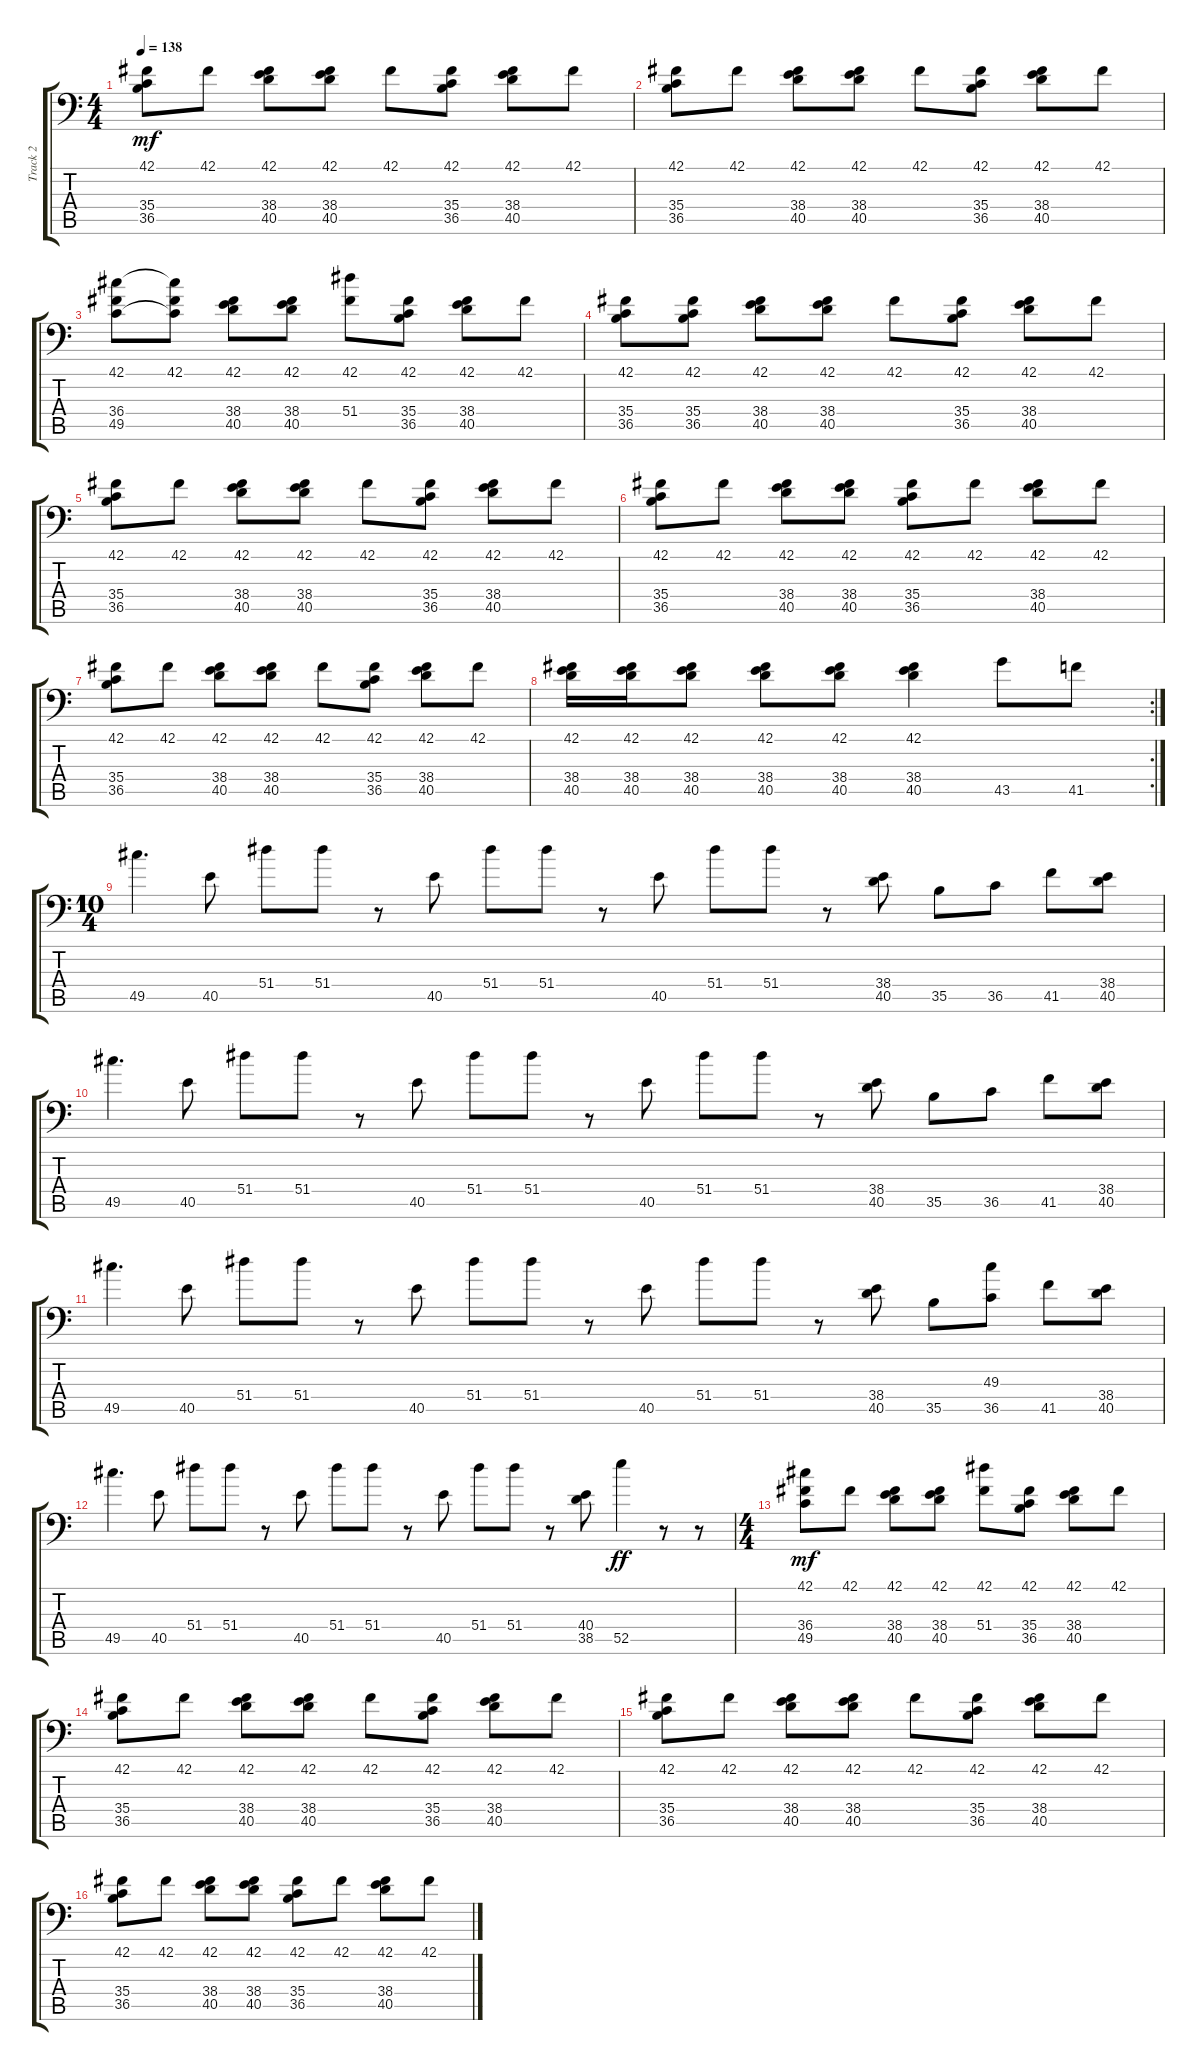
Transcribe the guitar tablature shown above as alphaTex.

\track ("Track 2" "Track 2") {instrument acousticgrandpiano}
\staff {score tabs}
\tuning (C-1 C-1 C-1 C-1 C-1 C-1) {hide}
\ts (4 4)
\tempo 138
\clef f4
\ks c
(42.1 35.4 36.5).8{dy mf} 42.1.8 (42.1 38.4 40.5).8 (42.1 38.4 40.5).8 42.1.8 (42.1 35.4 36.5).8 (42.1 38.4 40.5).8 42.1.8 |
(42.1 35.4 36.5).8 42.1.8 (42.1 38.4 40.5).8 (42.1 38.4 40.5).8 42.1.8 (42.1 35.4 36.5).8 (42.1 38.4 40.5).8 42.1.8 |
(42.1 36.4 49.5).8 (42.1 36.4{t} 49.5{t}).8 (42.1 38.4 40.5).8 (42.1 38.4 40.5).8 (42.1 51.4).8 (42.1 35.4 36.5).8 (42.1 38.4 40.5).8 42.1.8 |
(42.1 35.4 36.5).8 (42.1 35.4 36.5).8 (42.1 38.4 40.5).8 (42.1 38.4 40.5).8 42.1.8 (42.1 35.4 36.5).8 (42.1 38.4 40.5).8 42.1.8 |
(42.1 35.4 36.5).8 42.1.8 (42.1 38.4 40.5).8 (42.1 38.4 40.5).8 42.1.8 (42.1 35.4 36.5).8 (42.1 38.4 40.5).8 42.1.8 |
(42.1 35.4 36.5).8 42.1.8 (42.1 38.4 40.5).8 (42.1 38.4 40.5).8 (42.1 35.4 36.5).8 42.1.8 (42.1 38.4 40.5).8 42.1.8 |
(42.1 35.4 36.5).8 42.1.8 (42.1 38.4 40.5).8 (42.1 38.4 40.5).8 42.1.8 (42.1 35.4 36.5).8 (42.1 38.4 40.5).8 42.1.8 |
\rc 2
(42.1 38.4 40.5).16 (42.1 38.4 40.5).16 (42.1 38.4 40.5).8 (42.1 38.4 40.5).8 (42.1 38.4 40.5).8 (42.1 38.4 40.5).4 43.5.8 41.5.8 |
\ts (10 4)
49.5.4{d} 40.5.8 51.4.8 51.4.8 r.8 40.5.8 51.4.8 51.4.8 r.8 40.5.8 51.4.8 51.4.8 r.8 (38.4 40.5).8 35.5.8 36.5.8 41.5.8 (38.4 40.5).8 |
49.5.4{d} 40.5.8 51.4.8 51.4.8 r.8 40.5.8 51.4.8 51.4.8 r.8 40.5.8 51.4.8 51.4.8 r.8 (38.4 40.5).8 35.5.8 36.5.8 41.5.8 (38.4 40.5).8 |
49.5.4{d} 40.5.8 51.4.8 51.4.8 r.8 40.5.8 51.4.8 51.4.8 r.8 40.5.8 51.4.8 51.4.8 r.8 (38.4 40.5).8 35.5.8 (49.3 36.5).8 41.5.8 (38.4 40.5).8 |
49.5.4{d} 40.5.8 51.4.8 51.4.8 r.8 40.5.8 51.4.8 51.4.8 r.8 40.5.8 51.4.8 51.4.8 r.8 (40.4 38.5).8 52.5.4{dy ff} r.8 r.8 |
\ts (4 4)
(42.1 36.4 49.5).8{dy mf} 42.1.8 (42.1 38.4 40.5).8 (42.1 38.4 40.5).8 (42.1 51.4).8 (42.1 35.4 36.5).8 (42.1 38.4 40.5).8 42.1.8 |
(42.1 35.4 36.5).8 42.1.8 (42.1 38.4 40.5).8 (42.1 38.4 40.5).8 42.1.8 (42.1 35.4 36.5).8 (42.1 38.4 40.5).8 42.1.8 |
(42.1 35.4 36.5).8 42.1.8 (42.1 38.4 40.5).8 (42.1 38.4 40.5).8 42.1.8 (42.1 35.4 36.5).8 (42.1 38.4 40.5).8 42.1.8 |
(42.1 35.4 36.5).8 42.1.8 (42.1 38.4 40.5).8 (42.1 38.4 40.5).8 (42.1 35.4 36.5).8 42.1.8 (42.1 38.4 40.5).8 42.1.8
